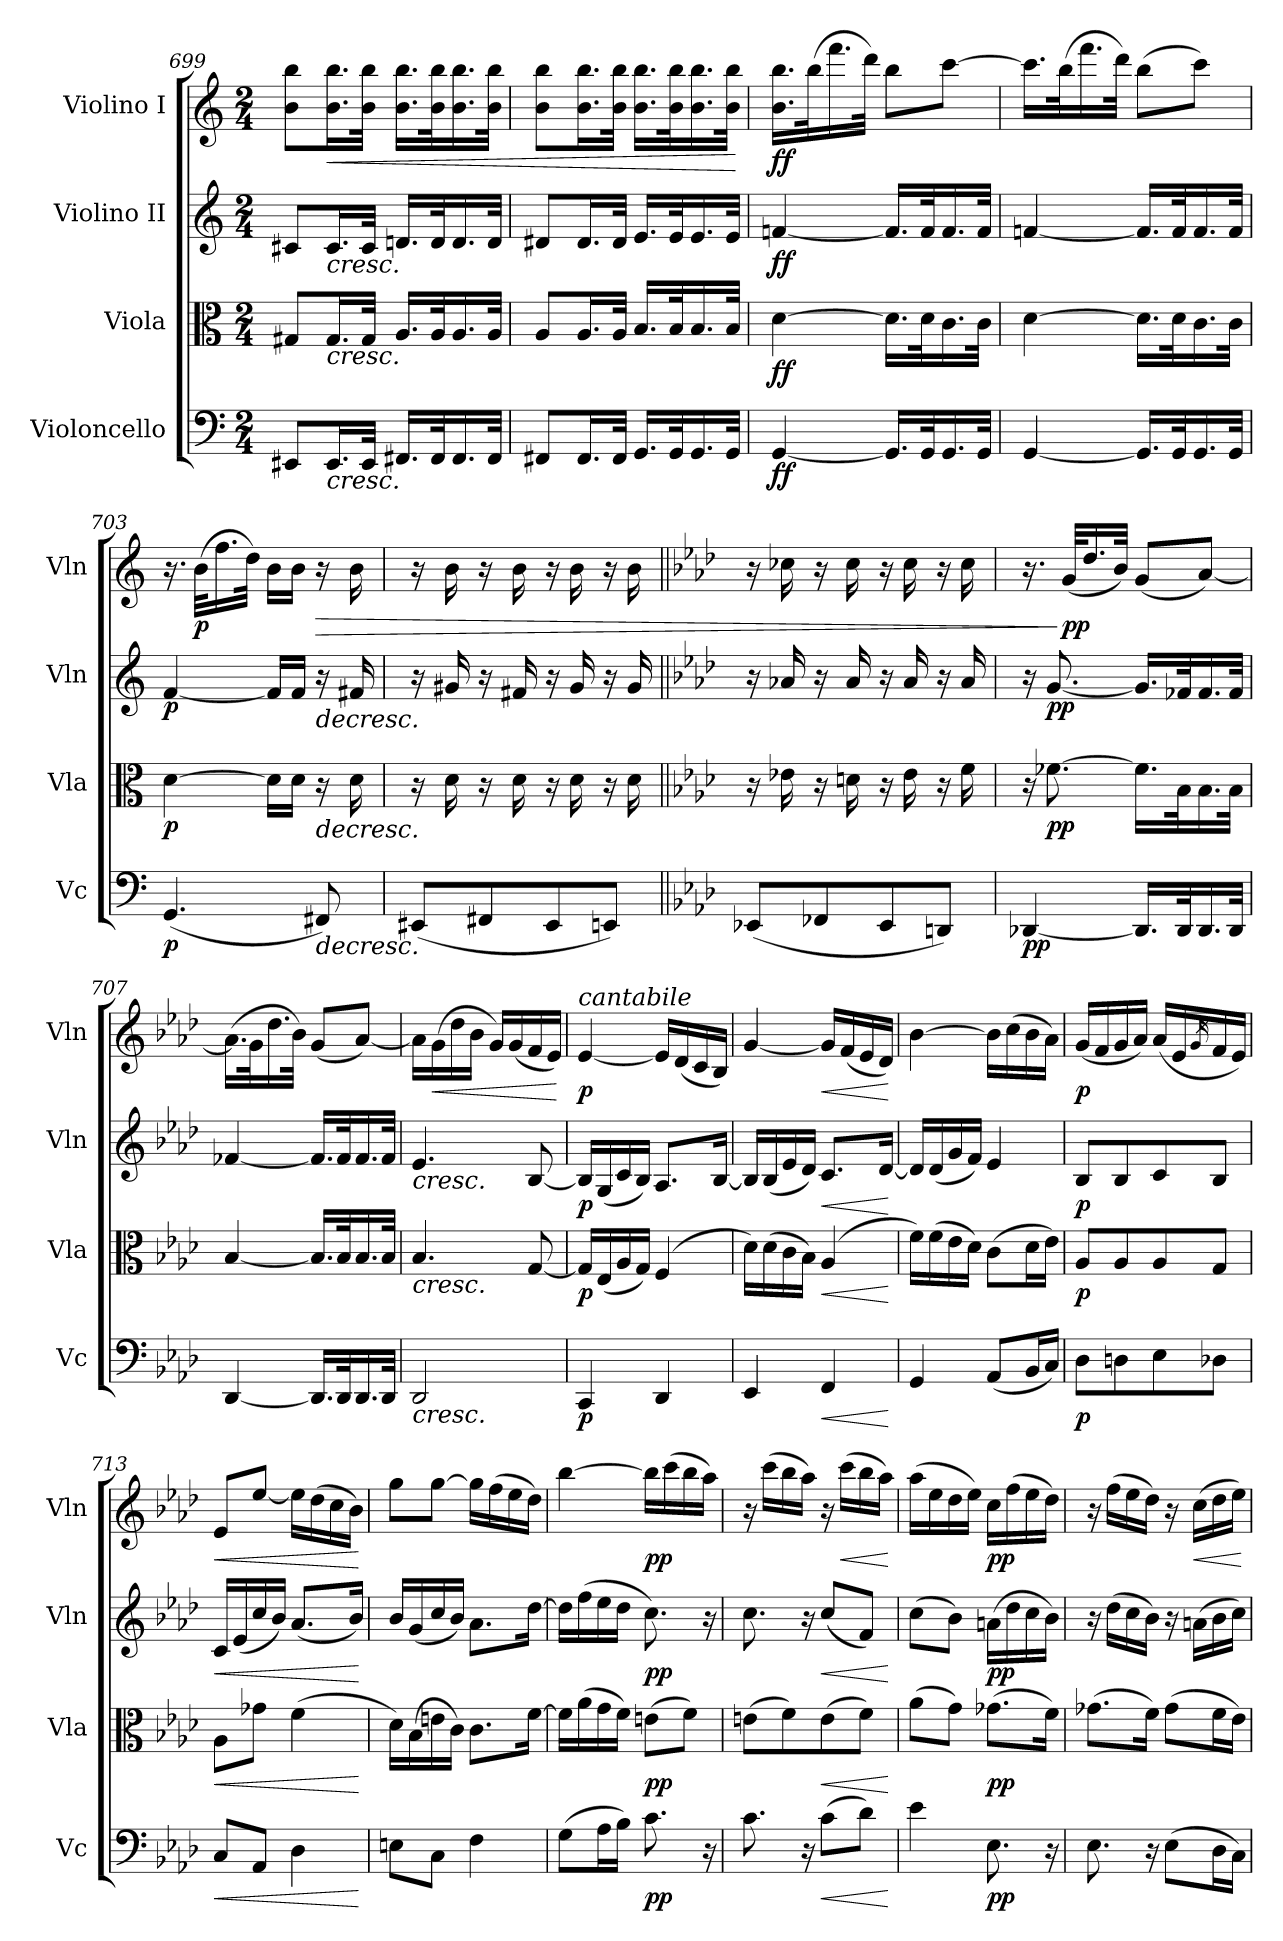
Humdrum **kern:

**kern	**dynam	**kern	**dynam	**kern	**dynam	**kern	**dynam
*part4	*part4	*part3	*part3	*part2	*part2	*part1	*part1
*staff4	*staff4	*staff3	*staff3	*staff2	*staff2	*staff1	*staff1
*I"Violoncello	*	*I"Viola	*	*I"Violino II	*	*I"Violino I	*
*I'Vc	*	*I'Vla	*	*I'Vln	*	*I'Vln	*
*clefF4	*	*clefC3	*	*clefG2	*	*clefG2	*
*k[]	*	*k[]	*	*k[]	*	*k[]	*
*M2/4	*	*M2/4	*	*M2/4	*	*M2/4	*
=699	=699	=699	=699	=699	=699	=699	=699
8EE#X/L	.	8G#X/L	.	8c#X/L	.	8b\ 8bb\L	.
!	!LO:HP:b	!	!LO:HP:b	!	!LO:HP:b	!	!LO:HP:b
16.EE#/L	<	16.G#/L	<	16.c#/L	<	16.b\ 16.bb\L	<
32EE#/JJk	.	32G#/JJk	.	32c#/JJk	.	32b\ 32bb\JJk	.
16.FF#X/LL	.	16.A/LL	.	16.dn/LL	.	16.b\ 16.bb\LL	.
32FF#/K	.	32A/K	.	32d/K	.	32b\ 32bb\K	.
16.FF#/	.	16.A/	.	16.d/	.	16.b\ 16.bb\	.
32FF#/JJk	.	32A/JJk	.	32d/JJk	.	32b\ 32bb\JJk	.
=700	=700	=700	=700	=700	=700	=700	=700
8FF#X/L	.	8A/L	.	8d#X/L	.	8b\ 8bb\L	.
16.FF#/L	.	16.A/L	.	16.d#/L	.	16.b\ 16.bb\L	.
32FF#/JJk	.	32A/JJk	.	32d#/JJk	.	32b\ 32bb\JJk	.
16.GG/LL	.	16.B/LL	.	16.e/LL	.	16.b\ 16.bb\LL	.
32GG/K	.	32B/K	.	32e/K	.	32b\ 32bb\K	.
16.GG/	.	16.B/	.	16.e/	.	16.b\ 16.bb\	.
32GG/JJk	.	32B/JJk	.	32e/JJk	.	32b\ 32bb\JJk	.
.	.	.	.	.	.	.	[
=701	=701	=701	=701	=701	=701	=701	=701
!	!LO:DY:b	!	!LO:DY:b	!	!LO:DY:b	!	!LO:DY:b
[4GG/	ff	[4d\	ff	[4fn/	ff	16.b\ 16.bb\LL	ff
.	.	.	.	.	.	(32bb\K	.
.	.	.	.	.	.	16.fff\	.
.	.	.	.	.	.	32ddd\JJk)	.
16.GG/LL]	.	16.d\LL]	.	16.f/LL]	.	8bb\L	.
32GG/K	.	32d\K	.	32f/K	.	.	.
16.GG/	.	16.c\	.	16.f/	.	[8ccc\J	.
32GG/JJk	.	32c\JJk	.	32f/JJk	.	.	.
=702	=702	=702	=702	=702	=702	=702	=702
[4GG/	.	[4d\	.	[4fn/	.	16.ccc\LL]	.
.	.	.	.	.	.	(32bb\K	.
.	.	.	.	.	.	16.fff\	.
.	.	.	.	.	.	32ddd\JJk)	.
16.GG/LL]	.	16.d\LL]	.	16.f/LL]	.	(8bb\L	.
32GG/K	.	32d\K	.	32f/K	.	.	.
16.GG/	.	16.c\	.	16.f/	.	8ccc\J)	.
32GG/JJk	.	32c\JJk	.	32f/JJk	.	.	.
!!LO:LB:g=z
=703	=703	=703	=703	=703	=703	=703	=703
!	!LO:DY:b	!	!LO:DY:b	!	!LO:DY:b	!	!
(4.GG/	p	[4d\	p	[4f/	p	16.r	.
!	!	!	!	!	!	!	!LO:DY:b
.	.	.	.	.	.	(32b\KLL	p
.	.	.	.	.	.	16.ff\	.
.	.	.	.	.	.	32dd\JJk)	.
.	.	16d\LL]	.	16f/LL]	.	16b\LL	.
.	.	16d\JJ	.	16f/JJ	.	16b\JJ	.
!	!LO:HP:b	!	!LO:HP:b	!	!LO:HP:b	!	!LO:HP:b
8FF#X/)	>	16r	>	16r	>	16r	>
.	.	16d\	.	16f#X/	.	16b\	.
=704	=704	=704	=704	=704	=704	=704	=704
(8EE#X/L	.	16r	.	16r	.	16r	.
.	.	16d\	.	16g#X/	.	16b\	.
8FF#X/	.	16r	.	16r	.	16r	.
.	.	16d\	.	16f#X/	.	16b\	.
8EE#/	.	16r	.	16r	.	16r	.
.	.	16d\	.	16g#/	.	16b\	.
8EEn/J)	.	16r	.	16r	.	16r	.
.	.	16d\	.	16g#/	.	16b\	.
=705||	=705||	=705||	=705||	=705||	=705||	=705||	=705||
*k[b-e-a-d-]	*	*k[b-e-a-d-]	*	*k[b-e-a-d-]	*	*k[b-e-a-d-]	*
(8EE-X/L	.	16r	.	16r	.	16r	.
.	.	16e-X\	.	16a-X/	.	16cc-X\	.
8FF-X/	.	16r	.	16r	.	16r	.
.	.	16dn\	.	16a-/	.	16cc-\	.
8EE-/	.	16r	.	16r	.	16r	.
.	.	16e-\	.	16a-/	.	16cc-\	.
8DDn/J)	.	16r	.	16r	.	16r	.
.	.	16f\	.	16a-/	.	16cc-\	.
.	[	.	.	.	.	.	.
=706	=706	=706	=706	=706	=706	=706	=706
!	!LO:DY:b	!	!	!	!	!	!
[4DD-X/	pp	16r	.	16r	.	16.r	.
!	!	!	!LO:DY:n=1:b	!	!LO:DY:n=1:b	!	!
.	.	[8.f-X\	[ pp	[8.g/	[ pp	.	.
!	!	!	!	!	!	!	!LO:DY:n=1:b
.	.	.	.	.	.	(32g/KLL	] pp
.	.	.	.	.	.	16.dd-/	.
.	.	.	.	.	.	32b-/JJk)	.
16.DD-/LL]	.	16.f-\LL]	.	16.g/LL]	.	(8g/L	.
32DD-/K	.	32B-\K	.	32f-X/K	.	.	.
16.DD-/	.	16.B-\	.	16.f-/	.	[8a-/J)	.
32DD-/JJk	.	32B-\JJk	.	32f-/JJk	.	.	.
!!LO:LB:g=z
=707	=707	=707	=707	=707	=707	=707	=707
[4DD-/	.	[4B-/	.	[4f-X/	.	(16.a-\LL]	.
.	.	.	.	.	.	32g\K	.
.	.	.	.	.	.	16.dd-\	.
.	.	.	.	.	.	32b-\JJk)	.
16.DD-/LL]	.	16.B-/LL]	.	16.f-/LL]	.	(8g/L	.
32DD-/K	.	32B-/K	.	32f-/K	.	.	.
16.DD-/	.	16.B-/	.	16.f-/	.	[8a-/J)	.
32DD-/JJk	.	32B-/JJk	.	32f-/JJk	.	.	.
=708	=708	=708	=708	=708	=708	=708	=708
!	!LO:HP:b	!	!LO:HP:b	!	!LO:HP:b	!	!
2DD-/	<	4.B-/	<	4.e-/	<	16a-\LL]	.
!	!	!	!	!	!	!	!LO:HP:b
.	.	.	.	.	.	(16g\	<
.	.	.	.	.	.	16dd-\	.
.	.	.	.	.	.	16b-\JJ	.
.	.	.	.	.	.	16g/LL)	.
.	.	.	.	.	.	(16g/	.
.	.	[8G/	.	[8B-/	.	16f/	.
.	.	.	.	.	.	16e-/JJ)	.
.	]	.	]	.	]	.	[
=709	=709	=709	=709	=709	=709	=709	=709
!	!	!	!	!	!	!LO:TX:a:i:t=cantabile	!
!	!LO:DY:b	!	!LO:DY:b	!	!LO:DY:b	!	!LO:DY:b
4CC/	p	16G/LL]	p	16B-/LL]	p	[4e-/	p
.	.	(16E-/	.	(16G/	.	.	.
.	.	16A-/	.	16c/	.	.	.
.	.	16G/JJ)	.	16B-/JJ)	.	.	.
4DD-/	.	(4F/	.	8.A-/L	.	16e-/LL]	.
.	.	.	.	.	.	(16d-/	.
.	.	.	.	.	.	16c/	.
.	.	.	.	[16B-/Jk	.	16B-/JJ)	.
=710	=710	=710	=710	=710	=710	=710	=710
4EE-/	.	16d-\LL)	.	16B-/LL]	.	[4g/	.
.	.	(16d-\	.	(16B-/	.	.	.
.	.	16c\	.	16e-/	.	.	.
.	.	16B-\JJ)	.	16d-/JJ)	.	.	.
!	!LO:HP:b	!	!LO:HP:b	!	!LO:HP:b	!	!LO:HP:b
4FF/	<	(4A-/	<	8.c/L	<	16g/LL]	<
.	.	.	.	.	.	(16f/	.
.	.	.	.	.	.	16e-/	.
.	.	.	.	[16d-/Jk	.	16d-/JJ)	.
.	[	.	[	.	[	.	[
=711	=711	=711	=711	=711	=711	=711	=711
4GG/	.	16f\LL)	.	16d-/LL]	.	[4b-\	.
.	.	(16f\	.	(16d-/	.	.	.
.	.	16e-\	.	16g/	.	.	.
.	.	16d-\JJ)	.	16f/JJ)	.	.	.
(8AA-/L	.	(8c\L	.	4e-/	.	16b-\LL]	.
.	.	.	.	.	.	(16cc\	.
16BB-/L	.	16d-\L	.	.	.	16b-\	.
16C/JJ)	.	16e-\JJ)	.	.	.	16a-\JJ)	.
=712	=712	=712	=712	=712	=712	=712	=712
!	!LO:DY:b	!	!LO:DY:b	!	!LO:DY:b	!	!LO:DY:b
8D-\L	p	8A-/L	p	8B-/L	p	(16g/LL	p
.	.	.	.	.	.	16f/	.
8Dn\	.	8A-/	.	8B-/	.	16g/	.
.	.	.	.	.	.	16a-/JJ)	.
8E-\	.	8A-/	.	8c/	.	(16a-/LL	.
.	.	.	.	.	.	16e-/	.
.	.	.	.	.	.	16qg/	.
8D-X\J	.	8G/J	.	8B-/J	.	16f/	.
.	.	.	.	.	.	16e-/JJ)	.
!!LO:PB:g=z
=713	=713	=713	=713	=713	=713	=713	=713
!	!LO:HP:b	!	!LO:HP:b	!	!LO:HP:b	!	!LO:HP:b
8C/L	<	8A-\L	<	16c/LL	<	8e-/L	<
.	.	.	.	(16e-/	.	.	.
8AA-/J	.	8g-X\J	.	16cc/	.	[8ee-/J	.
.	.	.	.	16b-/JJ)	.	.	.
4D-\	.	(4f\	.	(8.a-/L	.	16ee-\LL]	.
.	.	.	.	.	.	(16dd-\	.
.	.	.	.	.	.	16cc\	.
.	.	.	.	16b-/Jk)	.	16b-\JJ)	.
.	[	.	[	.	[	.	[
=714	=714	=714	=714	=714	=714	=714	=714
8En\L	.	16d-\LL)	.	16b-/LL	.	8gg\L	.
.	.	(16B-\	.	(16g/	.	.	.
8C\J	.	16en\	.	16cc/	.	[8gg\J	.
.	.	16c\JJ)	.	16b-/JJ)	.	.	.
4F\	.	8.c\L	.	8.a-\L	.	16gg\LL]	.
.	.	.	.	.	.	(16ff\	.
.	.	.	.	.	.	16ee-\	.
.	.	[16f\Jk	.	[16dd-\Jk	.	16dd-\JJ)	.
=715	=715	=715	=715	=715	=715	=715	=715
(8G\L	.	16f\LL]	.	16dd-\LL]	.	[4bb-\	.
.	.	(16a-\	.	(16ff\	.	.	.
16A-\L	.	16g\	.	16ee-\	.	.	.
16B-\JJ)	.	16f\JJ)	.	16dd-\JJ	.	.	.
!	!LO:DY:b	!	!LO:DY:b	!	!LO:DY:b	!	!LO:DY:b
8.c\	pp	(8en\L	pp	8.cc\)	pp	16bb-\LL]	pp
.	.	.	.	.	.	(16ccc\	.
.	.	8f\J)	.	.	.	16bb-\	.
16r	.	.	.	16r	.	16aa-\JJ)	.
=716	=716	=716	=716	=716	=716	=716	=716
8.c\	.	(8en\L	.	8.cc\	.	16r	.
.	.	.	.	.	.	(16ccc\LL	.
.	.	8f\)	.	.	.	16bb-\	.
16r	.	.	.	16r	.	16aa-\JJ)	.
!	!LO:HP:b	!	!LO:HP:b	!	!LO:HP:b	!	!
(8c\L	<	(8e\	<	(8cc/L	<	16r	.
!	!	!	!	!	!	!	!LO:HP:b
.	.	.	.	.	.	(16ccc\LL	<
8d-\J)	.	8f\J)	.	8f/J)	.	16bb-\	.
.	.	.	.	.	.	16aa-\JJ)	.
.	[	.	[	.	[	.	[
=717	=717	=717	=717	=717	=717	=717	=717
4e-\	.	(8a-\L	.	(8cc\L	.	(16aa-\LL	.
.	.	.	.	.	.	16ee-\	.
.	.	8g\J)	.	8b-\J)	.	16dd-\	.
.	.	.	.	.	.	16ee-\JJ)	.
!	!LO:DY:b	!	!LO:DY:b	!	!LO:DY:b	!	!LO:DY:b
8.E-\	pp	(8.g-X\L	pp	(16an\LL	pp	16cc\LL	pp
.	.	.	.	16dd-\	.	(16ff\	.
.	.	.	.	16cc\	.	16ee-\	.
16r	.	16f\Jk)	.	16b-\JJ)	.	16dd-\JJ)	.
!!LO:LB:g=z
=718	=718	=718	=718	=718	=718	=718	=718
8.E-\	.	(8.g-X\L	.	16r	.	16r	.
.	.	.	.	(16dd-\LL	.	(16ff\LL	.
.	.	.	.	16cc\	.	16ee-\	.
16r	.	16f\Jk)	.	16b-\JJ)	.	16dd-\JJ)	.
(8E-\L	.	(8g-\L	.	16r	.	16r	.
!	!	!	!	!	!	!	!LO:HP:b
.	.	.	.	(16an\LL	.	(16cc\LL	<
16D-\L	.	16f\L	.	16b-\	.	16dd-\	.
16C\JJ)	.	16e-\JJ)	.	16cc\JJ)	.	16ee-\JJ)	.
.	[	.	[	.	[	.	[
=	=	=	=	=	=	=	=
*-	*-	*-	*-	*-	*-	*-	*-
